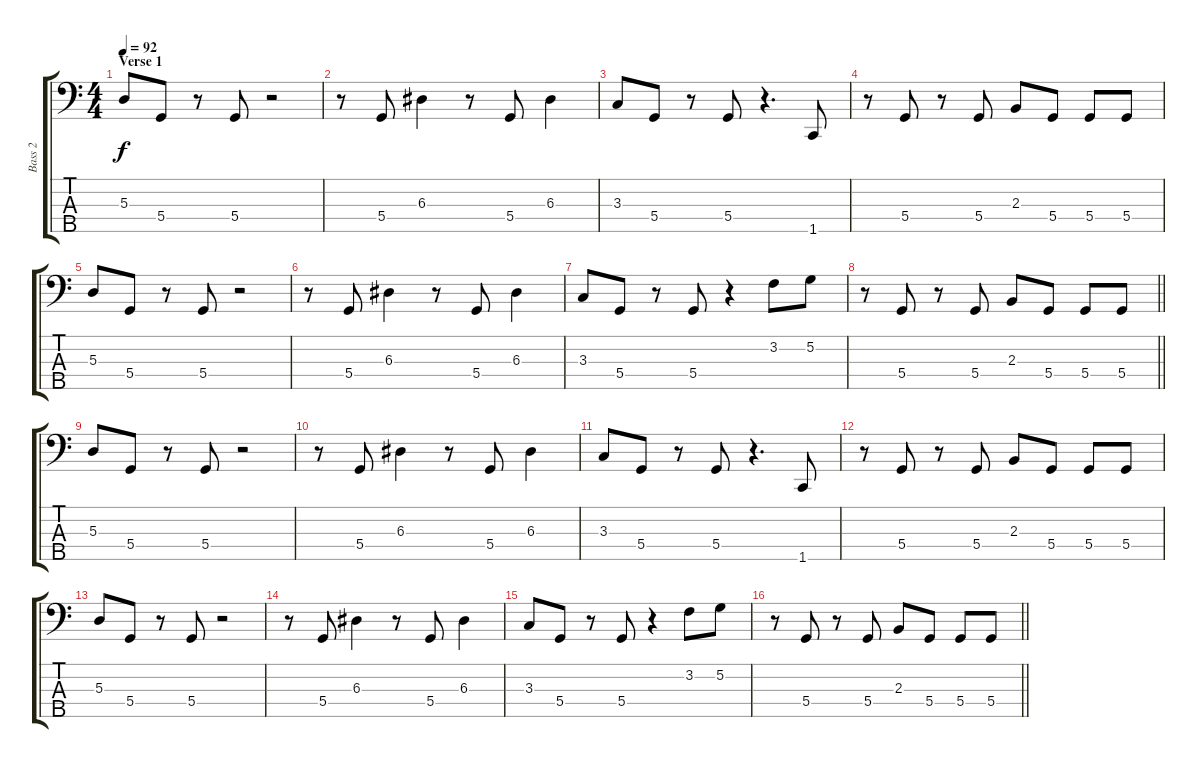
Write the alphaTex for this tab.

\track ("Bass 2" "Bass 2") {instrument electricbassfinger}
\staff {score tabs}
\tuning (G2 D2 A1 D1 B0) {hide}
\ts (4 4)
\section ("" "Verse 1")
\tempo 92
\clef f4
\ks c
5.3.8{dy f} 5.4.8 r.8 5.4.8 r.2 |
r.8 5.4.8 6.3.4 r.8 5.4.8 6.3.4 |
3.3.8 5.4.8 r.8 5.4.8 r.4{d} 1.5.8 |
r.8 5.4.8 r.8 5.4.8 2.3.8 5.4.8 5.4.8 5.4.8 |
5.3.8 5.4.8 r.8 5.4.8 r.2 |
r.8 5.4.8 6.3.4 r.8 5.4.8 6.3.4 |
3.3.8 5.4.8 r.8 5.4.8 r.4 3.2.8 5.2.8 |
\barLineRight lightlight
r.8 5.4.8 r.8 5.4.8 2.3.8 5.4.8 5.4.8 5.4.8 |
\section ("" "")
5.3.8 5.4.8 r.8 5.4.8 r.2 |
r.8 5.4.8 6.3.4 r.8 5.4.8 6.3.4 |
3.3.8 5.4.8 r.8 5.4.8 r.4{d} 1.5.8 |
r.8 5.4.8 r.8 5.4.8 2.3.8 5.4.8 5.4.8 5.4.8 |
5.3.8 5.4.8 r.8 5.4.8 r.2 |
r.8 5.4.8 6.3.4 r.8 5.4.8 6.3.4 |
3.3.8 5.4.8 r.8 5.4.8 r.4 3.2.8 5.2.8 |
\barLineRight lightlight
r.8 5.4.8 r.8 5.4.8 2.3.8 5.4.8 5.4.8 5.4.8
